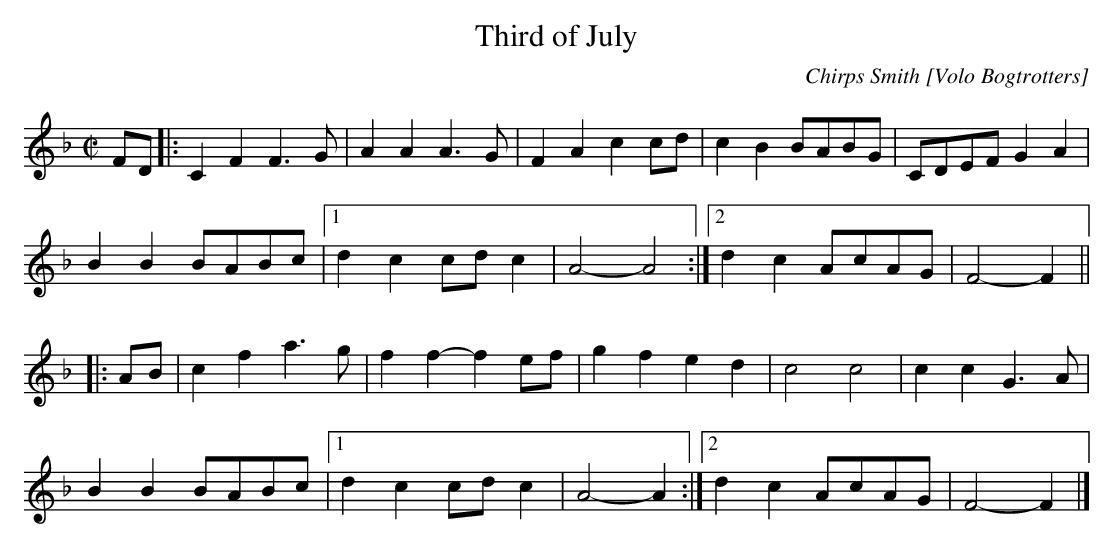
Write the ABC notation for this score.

X:1
T: Third of July
C: Chirps Smith [Volo Bogtrotters]
M: C|
L: 1/8
K: F
FD |:\
C2F2 F3G | A2A2 A3G | F2A2 c2cd | c2B2 BABG | CDEF G2A2 |
B2B2 BABc |[1 d2c2 cdc2 | A4- A4 :|[2 d2c2 AcAG | F4- F2 ||
|: AB |\
c2f2 a3g | f2f2- f2ef | g2f2 e2d2 | c4 c4 | c2c2 G3A |
B2B2 BABc |[1 d2c2 cdc2 | A4- A2 :|[2 d2c2 AcAG | F4- F2 |]
